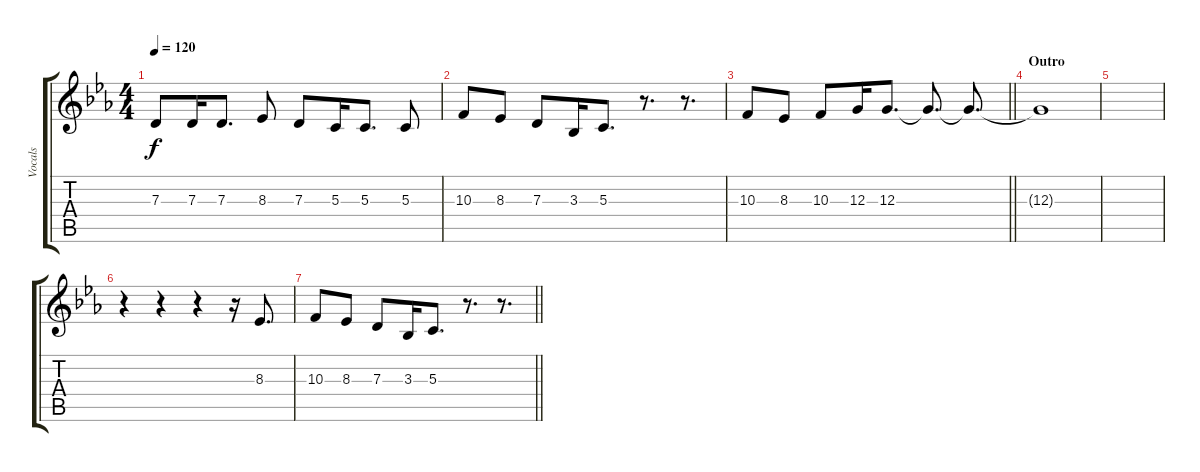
\track ("Vocals" "Vocals") {instrument lead2sawtooth}
\staff {score tabs}
\tuning (E4 B3 G3 D3 A2 E2) {hide}
\ts (4 4)
\tempo 120
\clef g2
\ks cminor
7.3.8{dy f} 7.3.16 7.3.8{d} 8.3.8 7.3.8 5.3.16 5.3.8{d} 5.3.8 |
10.3.8 8.3.8 7.3.8 3.3.16 5.3.8{d} r.8{d} r.8{d} |
\barLineRight lightlight
10.3.8 8.3.8 10.3.8 12.3.16 12.3.8{d} 12.3{t}.8{d} 12.3{t}.8{d} |
\section ("" "Outro")
12.3{t}.1 |
|
r.4 r.4 r.4 r.16 8.3.8{d} |
\barLineRight lightlight
10.3.8 8.3.8 7.3.8 3.3.16 5.3.8{d} r.8{d} r.8{d}
